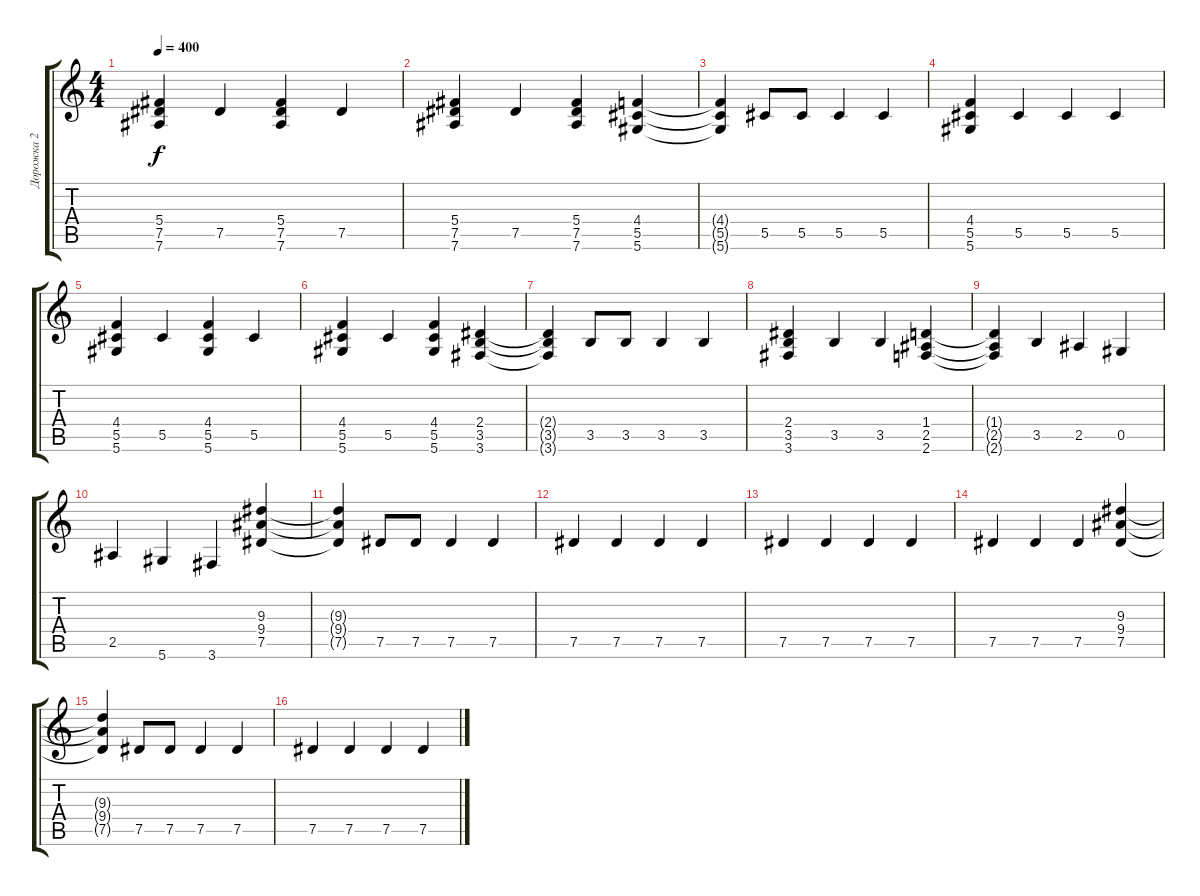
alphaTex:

\track ("Дорожка 2" "Дорожка 2") {instrument overdrivenguitar}
\staff {score tabs}
\tuning (Eb4 Bb3 Gb3 Db3 Ab2 Eb2) {hide}
\ts (4 4)
\tempo 400
\clef g2
\ks c
(5.4 7.5 7.6).4{dy f} 7.5.4 (5.4 7.5 7.6).4 7.5.4 |
(5.4 7.5 7.6).4 7.5.4 (5.4 7.5 7.6).4 (4.4 5.5 5.6).4 |
(4.4{t} 5.5{t} 5.6{t}).4 5.5.8 5.5.8 5.5.4 5.5.4 |
(4.4 5.5 5.6).4 5.5.4 5.5.4 5.5.4 |
(4.4 5.5 5.6).4 5.5.4 (4.4 5.5 5.6).4 5.5.4 |
(4.4 5.5 5.6).4 5.5.4 (4.4 5.5 5.6).4 (2.4 3.5 3.6).4 |
(2.4{t} 3.5{t} 3.6{t}).4 3.5.8 3.5.8 3.5.4 3.5.4 |
(2.4 3.5 3.6).4 3.5.4 3.5.4 (1.4 2.5 2.6).4 |
(1.4{t} 2.5{t} 2.6{t}).4 3.5.4 2.5.4 0.5.4 |
2.5.4 5.6.4 3.6.4 (9.3 9.4 7.5).4 |
(9.3{t} 9.4{t} 7.5{t}).4 7.5.8 7.5.8 7.5.4 7.5.4 |
7.5.4 7.5.4 7.5.4 7.5.4 |
7.5.4 7.5.4 7.5.4 7.5.4 |
7.5.4 7.5.4 7.5.4 (9.3 9.4 7.5).4 |
(9.3{t} 9.4{t} 7.5{t}).4 7.5.8 7.5.8 7.5.4 7.5.4 |
7.5.4 7.5.4 7.5.4 7.5.4
